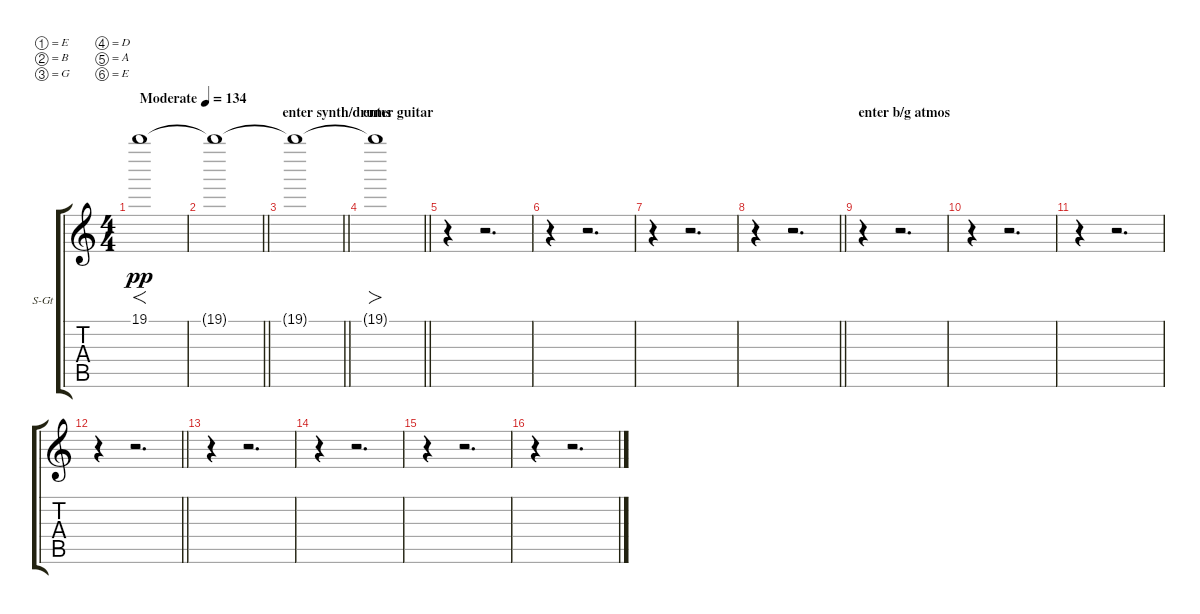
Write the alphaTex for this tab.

\bracketExtendMode groupsimilarinstruments
\firstSystemTrackNameOrientation horizontal
\otherSystemsTrackNameOrientation horizontal
\track ("Whine" "S-Gt") {instrument lead2sawtooth}
\staff {score tabs}
\tuning (E5 B4 G4 D4 A3 E3)
\displaytranspose 12
\ts (4 4)
\beaming (8 2 2 2 2)
\tempo (134 "Moderate")
\clef g2
\ks c
19.1.1{f dy pp instrument lead2sawtooth} |
\barLineRight lightlight
19.1{t}.1 |
\section ("" "enter synth/drums")
\barLineRight lightlight
19.1{t}.1 |
\section ("" "enter guitar")
\barLineRight lightlight
19.1{t}.1{fo} |
r.4 r.2{d} |
r.4 r.2{d} |
r.4 r.2{d} |
\barLineRight lightlight
r.4 r.2{d} |
\section ("" "enter b/g atmos")
r.4 r.2{d} |
r.4 r.2{d} |
r.4 r.2{d} |
\barLineRight lightlight
r.4 r.2{d} |
r.4 r.2{d} |
r.4 r.2{d} |
r.4 r.2{d} |
r.4 r.2{d}
